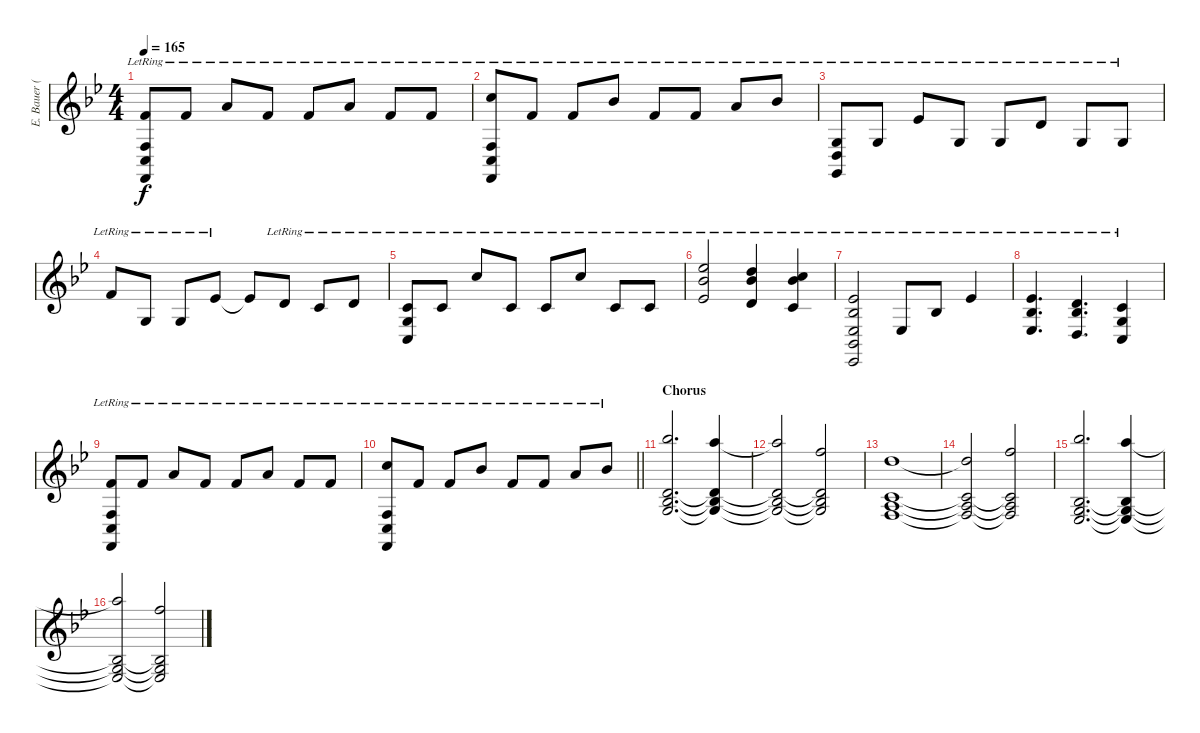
\track ("E. Bauer (Keyboard)" "E. Bauer (") {instrument stringensemble1}
\staff {score}
\tuning (E4 B3 G3 D3 A2 E2 B1) {hide}
\ts (4 4)
\tempo 165
\clef g2
\ks gminor
(1.1{lr} 3.4{lr} 3.5{lr} 1.6{lr}).8{dy f} 1.1{lr}.8 5.1{lr}.8 1.1{lr}.8 1.1{lr}.8 5.1{lr}.8 1.1{lr}.8 1.1{lr}.8 |
(8.1{lr} 3.4{lr} 3.5{lr} 1.6{lr}).8 1.1{lr}.8 1.1{lr}.8 6.1{lr}.8 1.1{lr}.8 1.1{lr}.8 5.1{lr}.8 6.1{lr}.8 |
(5.4{lr} 5.5{lr} 3.6{lr}).8 0.3{lr}.8 4.2{lr}.8 0.3{lr}.8 0.3{lr}.8 3.2{lr}.8 0.3{lr}.8 0.3{lr}.8 |
6.2{lr}.8 0.3{lr}.8 0.3{lr}.8 4.2{lr}.8 4.2{t}.8 3.2{lr}.8 1.2{lr}.8 3.2{lr}.8 |
(5.3{lr} 5.4{lr} 3.5{lr}).8 5.3{lr}.8 8.1{lr}.8 5.3{lr}.8 5.3{lr}.8 8.1{lr}.8 5.3{lr}.8 5.3{lr}.8 |
(11.1{lr} 4.2{lr} 15.3{lr}).2 (10.1{lr} 3.2{lr} 15.3{lr}).4 (8.1{lr} 1.2{lr} 15.3{lr}).4 |
(4.2{lr} 3.3{lr} 6.5{lr} 6.6{lr} 4.7{lr}).2 1.4{lr}.8 3.3{lr}.8 4.2{lr}.4 |
(4.2{lr} 3.3{lr} 1.4{lr}).4{d} (3.2{lr} 3.3{lr} 0.4{lr}).4{d} (5.3{lr} 5.4{lr} 3.5{lr}).4 |
(1.1{lr} 3.4{lr} 3.5{lr} 1.6{lr}).8 1.1{lr}.8 5.1{lr}.8 1.1{lr}.8 1.1{lr}.8 5.1{lr}.8 1.1{lr}.8 1.1{lr}.8 |
\barLineRight lightlight
(8.1{lr} 3.4{lr} 3.5{lr} 1.6{lr}).8 1.1{lr}.8 1.1{lr}.8 6.1{lr}.8 1.1{lr}.8 1.1{lr}.8 5.1{lr}.8 6.1{lr}.8 |
\section ("" "Chorus")
(18.1 3.2 3.3 5.4).2{d instrument stringensemble1} (17.1 3.2{t} 3.3{t} 5.4{t}).4 |
(17.1{t} 3.2{t} 3.3{t} 5.4{t}).2 (13.1 3.2{t} 3.3{t} 5.4{t}).2 |
(10.1 1.2 2.3 3.4).1 |
(10.1{t} 1.2{t} 2.3{t} 3.4{t}).2 (13.1 1.2{t} 2.3{t} 3.4{t}).2 |
(18.1 3.3 5.4 6.5).2{d} (17.1 3.3{t} 5.4{t} 6.5{t}).4 |
(17.1{t} 3.3{t} 5.4{t} 6.5{t}).2 (13.1 3.3{t} 5.4{t} 6.5{t}).2
